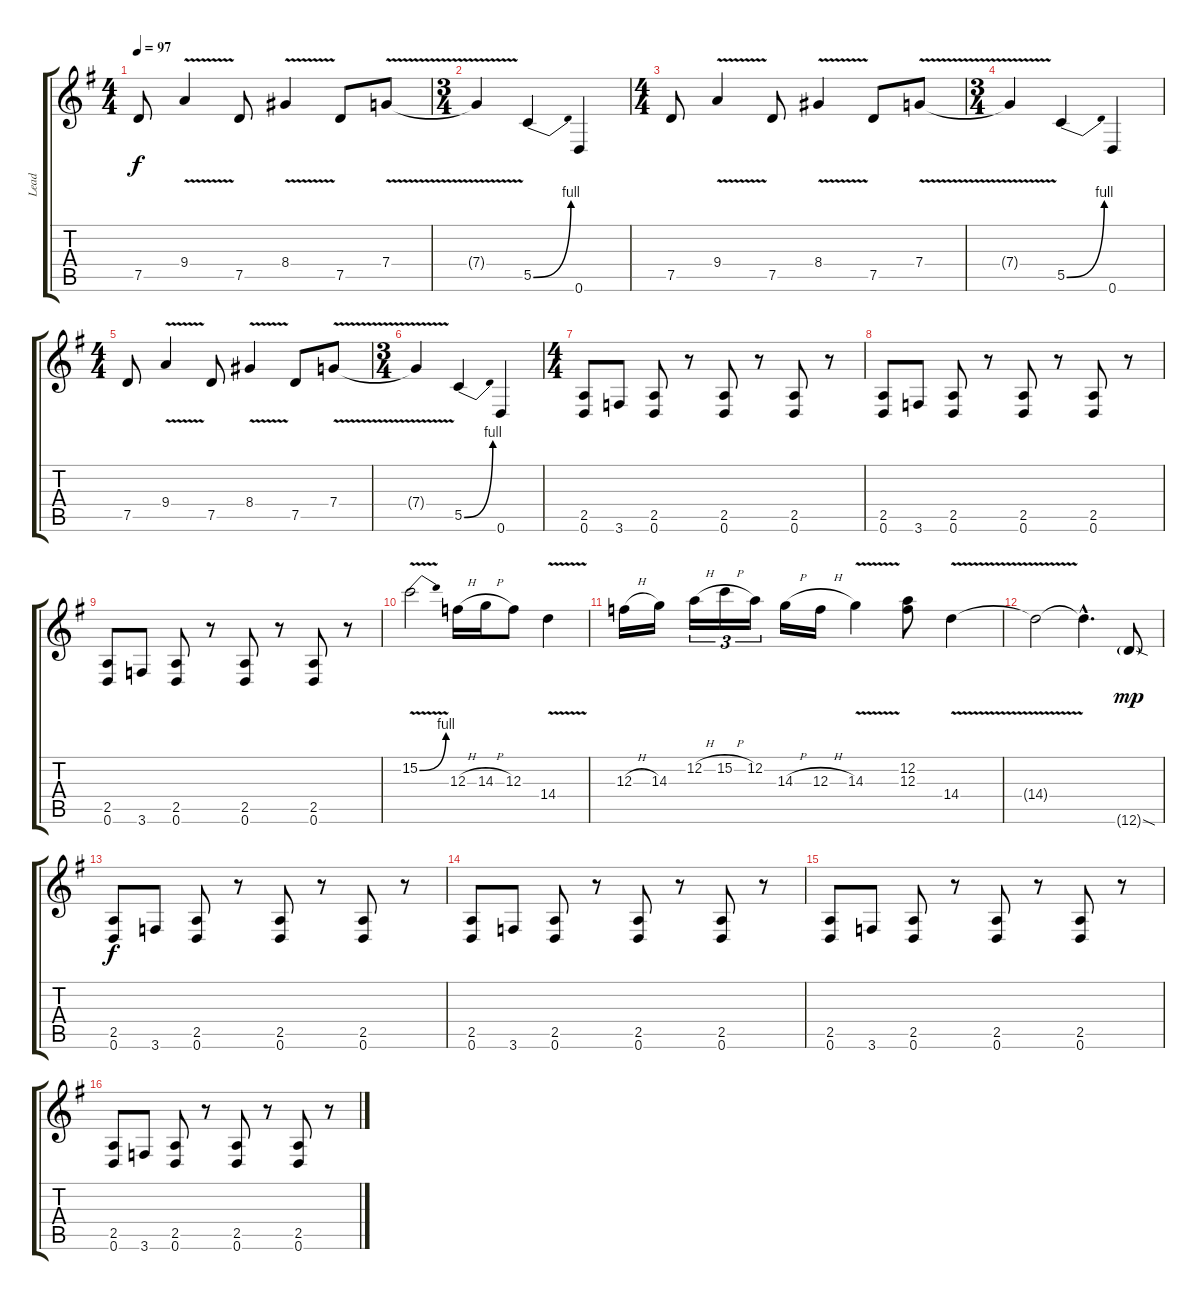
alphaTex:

\track ("Lead" "Lead") {instrument distortionguitar}
\staff {score tabs}
\tuning (D4 A3 F3 C3 G2 D2) {hide}
\ts (4 4)
\tempo 97
\clef g2
\ks g
7.5.8{dy f} 9.4{v}.4 7.5.8 8.4{v}.4 7.5.8 7.4{v}.8 |
\ts (3 4)
7.4{t}.4 5.5{be (bend 0 0 60 4)}.4 0.6.4 |
\ts (4 4)
7.5.8 9.4{v}.4 7.5.8 8.4{v}.4 7.5.8 7.4{v}.8 |
\ts (3 4)
7.4{t}.4 5.5{be (bend 0 0 60 4)}.4 0.6.4 |
\ts (4 4)
7.5.8 9.4{v}.4 7.5.8 8.4{v}.4 7.5.8 7.4{v}.8 |
\ts (3 4)
7.4{t}.4 5.5{be (bend 0 0 60 4)}.4 0.6.4 |
\ts (4 4)
(2.5 0.6).8 3.6.8 (2.5 0.6).8 r.8 (2.5 0.6).8 r.8 (2.5 0.6).8 r.8 |
(2.5 0.6).8 3.6.8 (2.5 0.6).8 r.8 (2.5 0.6).8 r.8 (2.5 0.6).8 r.8 |
(2.5 0.6).8 3.6.8 (2.5 0.6).8 r.8 (2.5 0.6).8 r.8 (2.5 0.6).8 r.8 |
15.2{be (bend 0 0 60 4) v}.2{balance 4} 12.3{h}.16 14.3{h}.16 12.3.8 14.4{v}.4 |
12.3{h}.16 14.3.16 12.2{h}.16{tu (3 2)} 15.2{h}.16{tu (3 2)} 12.2.16{tu (3 2)} 14.3{h}.16 12.3{h}.16 14.3{v}.4 (12.2 12.3).8 14.4{v}.4 |
14.4{t}.2 14.4{hac t}.4{d} 12.6{sod g}.8{dy mp} |
(2.5 0.6).8{dy f balance 6} 3.6.8 (2.5 0.6).8 r.8 (2.5 0.6).8 r.8 (2.5 0.6).8 r.8 |
(2.5 0.6).8 3.6.8 (2.5 0.6).8 r.8 (2.5 0.6).8 r.8 (2.5 0.6).8 r.8 |
(2.5 0.6).8 3.6.8 (2.5 0.6).8 r.8 (2.5 0.6).8 r.8 (2.5 0.6).8 r.8 |
(2.5 0.6).8 3.6.8 (2.5 0.6).8 r.8 (2.5 0.6).8 r.8 (2.5 0.6).8 r.8
